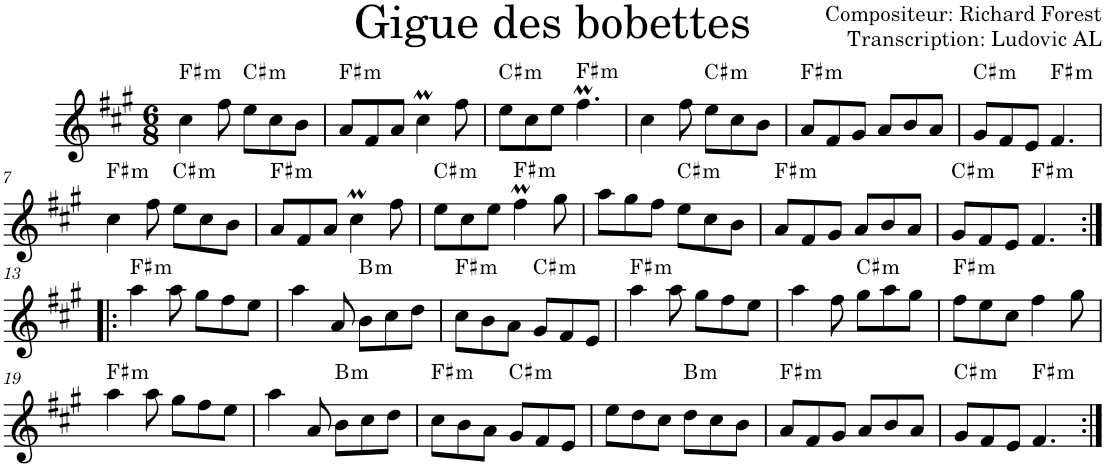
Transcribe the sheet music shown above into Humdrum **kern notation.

**kern	**harte
*part1	*part1
*staff1	*
*I"Violon	*
*I'Vln.	*
*clefG2	*
*k[f#c#g#]	*
*M6/8	*
=1	=1
!	!LO:H:kt=m
4cc#\	F#:min
8ff#\	.
!	!LO:H:kt=m
8ee\L	C#:min
8cc#\	.
8b\J	.
=2	=2
!	!LO:H:kt=m
8a/L	F#:min
8f#/	.
8a/J	.
4cc#m\	.
8ff#\	.
=3	=3
!	!LO:H:kt=m
8ee\L	C#:min
8cc#\	.
8ee\J	.
!	!LO:H:kt=m
4.ff#M\	F#:min
=4	=4
4cc#\	.
8ff#\	.
!	!LO:H:kt=m
8ee\L	C#:min
8cc#\	.
8b\J	.
=5	=5
!	!LO:H:kt=m
8a/L	F#:min
8f#/	.
8g#/J	.
8a/L	.
8b/	.
8a/J	.
=6	=6
!	!LO:H:kt=m
8g#/L	C#:min
8f#/	.
8e/J	.
!	!LO:H:kt=m
4.f#/	F#:min
!!LO:LB:g=z
=7	=7
!	!LO:H:kt=m
4cc#\	F#:min
8ff#\	.
!	!LO:H:kt=m
8ee\L	C#:min
8cc#\	.
8b\J	.
=8	=8
!	!LO:H:kt=m
8a/L	F#:min
8f#/	.
8a/J	.
4cc#m\	.
8ff#\	.
=9	=9
!	!LO:H:kt=m
8ee\L	C#:min
8cc#\	.
8ee\J	.
!	!LO:H:kt=m
4ff#M\	F#:min
8gg#\	.
=10	=10
8aa\L	.
8gg#\	.
8ff#\J	.
!	!LO:H:kt=m
8ee\L	C#:min
8cc#\	.
8b\J	.
=11	=11
!	!LO:H:kt=m
8a/L	F#:min
8f#/	.
8g#/J	.
8a/L	.
8b/	.
8a/J	.
=12	=12
!	!LO:H:kt=m
8g#/L	C#:min
8f#/	.
8e/J	.
!	!LO:H:kt=m
4.f#/	F#:min
!!LO:LB:g=z
=13:|!|:	=13:|!|:
!	!LO:H:kt=m
4aa\	F#:min
8aa\	.
8gg#\L	.
8ff#\	.
8ee\J	.
=14	=14
4aa\	.
8a/	.
!	!LO:H:kt=m
8b\L	B:min
8cc#\	.
8dd\J	.
=15	=15
!	!LO:H:kt=m
8cc#\L	F#:min
8b\	.
8a\J	.
!	!LO:H:kt=m
8g#/L	C#:min
8f#/	.
8e/J	.
=16	=16
!	!LO:H:kt=m
4aa\	F#:min
8aa\	.
8gg#\L	.
8ff#\	.
8ee\J	.
=17	=17
4aa\	.
8ff#\	.
!	!LO:H:kt=m
8gg#\L	C#:min
8aa\	.
8gg#\J	.
=18	=18
!	!LO:H:kt=m
8ff#\L	F#:min
8ee\	.
8cc#\J	.
4ff#\	.
8gg#\	.
!!LO:LB:g=z
=19	=19
!	!LO:H:kt=m
4aa\	F#:min
8aa\	.
8gg#\L	.
8ff#\	.
8ee\J	.
=20	=20
4aa\	.
8a/	.
!	!LO:H:kt=m
8b\L	B:min
8cc#\	.
8dd\J	.
=21	=21
!	!LO:H:kt=m
8cc#\L	F#:min
8b\	.
8a\J	.
!	!LO:H:kt=m
8g#/L	C#:min
8f#/	.
8e/J	.
=22	=22
8ee\L	.
8dd\	.
8cc#\J	.
!	!LO:H:kt=m
8dd\L	B:min
8cc#\	.
8b\J	.
=23	=23
!	!LO:H:kt=m
8a/L	F#:min
8f#/	.
8g#/J	.
8a/L	.
8b/	.
8a/J	.
=24	=24
!	!LO:H:kt=m
8g#/L	C#:min
8f#/	.
8e/J	.
!	!LO:H:kt=m
4.f#/	F#:min
=:|!	=:|!
*-	*-
